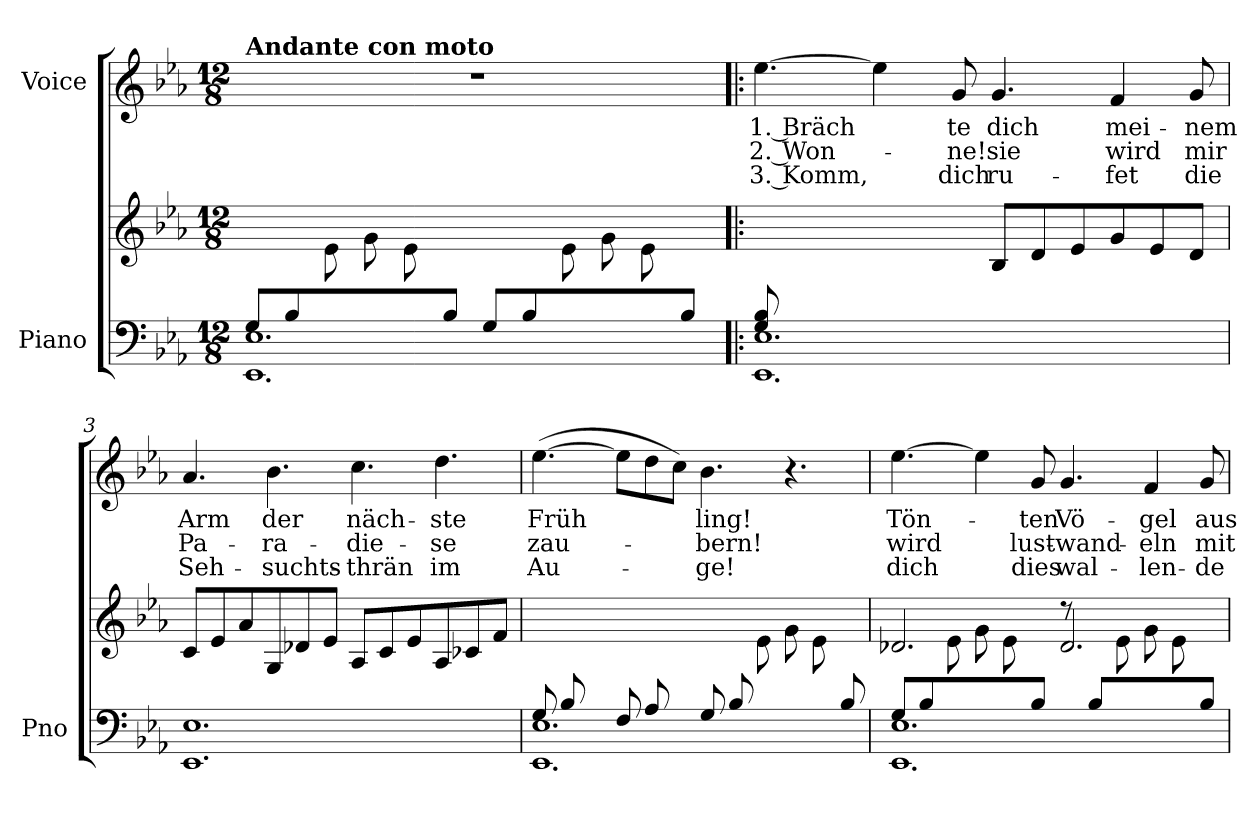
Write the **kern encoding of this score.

**kern	**kern	**kern	**text	**text	**text
*part2	*part2	*part1	*part1	*part1	*part1
*staff3	*staff2	*staff1	*staff1	*staff1	*staff1
*I"Piano	*	*I"Voice	*	*	*
*I'Pno	*	*	*	*	*
*clefF4	*clefG2	*clefG2	*	*	*
*k[b-e-a-]	*k[b-e-a-]	*k[b-e-a-]	*	*	*
*M12/8	*M12/8	*M12/8	*	*	*
=1	=1	=1	=1	=1	=1
*^	*	*	*	*	*
!	!	!	!LO:TX:a:B:t=Andante con moto	!	!	!
8G/L	1.EE- 1.E-	4ryy	1.r	.	.	.
8B-/	.	.	.	.	.	.
4.ryy	.	8e-\	.	.	.	.
.	.	8g\	.	.	.	.
.	.	8e-\	.	.	.	.
8B-/J	.	4.ryy	.	.	.	.
8G/L	.	.	.	.	.	.
8B-/	.	.	.	.	.	.
4.ryy	.	8e-\	.	.	.	.
.	.	8g\	.	.	.	.
.	.	8e-\	.	.	.	.
8B-/J	.	8ryy	.	.	.	.
=2!|:	=2!|:	=2!|:	=2!|:	=2!|:	=2!|:	=2!|:
!	!	!	!	!LO:LY:b	!LO:LY:b	!LO:LY:b
8G/ 8B-/L	1.EE- 1.E-	8ryy	[4.ee-\	1. Bräch	2. Won-	3. Komm,
1ryy	.	8d-X\	.	.	.	.
.	.	8e-\	.	.	.	.
.	.	8g\	4ee-\]	.	.	.
.	.	8e-\	.	.	.	.
!	!	!	!	!LO:LY:b	!LO:LY:b	!LO:LY:b
.	.	8d-\J	8g/	-te	-ne!	dich
!	!	!	!	!LO:LY:b	!LO:LY:b	!LO:LY:b
.	.	8B-/L	4.g/	dich	sie	ru-
.	.	8d-/	.	.	.	.
.	.	8e-/	.	.	.	.
!	!	!	!	!LO:LY:b	!LO:LY:b	!LO:LY:b
4.ryy	.	8g/	4f/	mei-	wird	-fet
.	.	8e-/	.	.	.	.
!	!	!	!	!LO:LY:b	!LO:LY:b	!LO:LY:b
.	.	8d-/J	8g/	-nem	mir	die
*v	*v	*	*	*	*	*
=3	=3	=3	=3	=3	=3
!	!	!	!LO:LY:b	!LO:LY:b	!LO:LY:b
1.EE- 1.E-	8c/L	4.a-/	Arm	Pa-	Seh-
.	8e-/	.	.	.	.
.	8a-/	.	.	.	.
!	!	!	!LO:LY:b	!LO:LY:b	!LO:LY:b
.	8G/	4.b-\	der	-ra-	-suchts-
.	8d-X/	.	.	.	.
.	8e-/J	.	.	.	.
!	!	!	!LO:LY:b	!LO:LY:b	!LO:LY:b
.	8A-/L	4.cc\	näch-	-die-	-thrän
.	8c/	.	.	.	.
.	8e-/	.	.	.	.
!	!	!	!LO:LY:b	!LO:LY:b	!LO:LY:b
.	8A-/	4.dd\	-ste	-se	im
.	8c-X/	.	.	.	.
.	8f/J	.	.	.	.
!!LO:LB:g=z
=4	=4	=4	=4	=4	=4
*^	*	*	*	*	*
!	!	!	!	!LO:LY:b	!LO:LY:b	!LO:LY:b
8G/L	1.EE- 1.E-	4ryy	(>[4.ee-\	Früh	zau-	Au-
8B-/	.	.	.	.	.	.
8ryy	.	8e-\	.	.	.	.
8F/	.	4ryy	8ee-\L]	.	.	.
8A-/	.	.	8dd\	.	.	.
8ryy	.	8e-\J	8cc\J)	.	.	.
!	!	!	!	!LO:LY:b	!LO:LY:b	!LO:LY:b
8G/L	.	4ryy	4.b-\	-ling!	-bern!	-ge!
8B-/	.	.	.	.	.	.
4.ryy	.	8e-\	.	.	.	.
.	.	8g\	4.r	.	.	.
.	.	8e-\	.	.	.	.
8B-/J	.	8ryy	.	.	.	.
!!LO:LB:g=z
=5	=5	=5	=5	=5	=5	=5
*	*	*^	*	*	*	*
!	!	!	!	!	!LO:LY:b	!LO:LY:b	!LO:LY:b
8G/L	1.EE- 1.E-	4ryy	2.d-X/	[4.ee-\	Tön-	wird	dich
8B-/	.	.	.	.	.	.	.
4.ryy	.	8e-\	.	.	.	.	.
.	.	8g\	.	4ee-\]	.	.	.
.	.	8e-\	.	.	.	.	.
!	!	!	!	!	!LO:LY:b	!LO:LY:b	!LO:LY:b
8B-/J	.	8ryy	.	8g/	-ten	lust-	dies
!	!	!	!	!	!LO:LY:b	!LO:LY:b	!LO:LY:b
8ryy	.	8rdd	2.d-/	4.g/	Vö-	-wand-	wal-
8B-/L	.	8ryy	.	.	.	.	.
4.ryy	.	8e-\	.	.	.	.	.
!	!	!	!	!	!LO:LY:b	!LO:LY:b	!LO:LY:b
.	.	8g\	.	4f/	-gel	-eln	-len-
.	.	8e-\	.	.	.	.	.
!	!	!	!	!	!LO:LY:b	!LO:LY:b	!LO:LY:b
8B-/J	.	8ryy	.	8g/	aus	mit	-de
*v	*v	*	*	*	*	*	*
*	*v	*v	*	*	*	*
=	=	=	=	=	=
*-	*-	*-	*-	*-	*-
